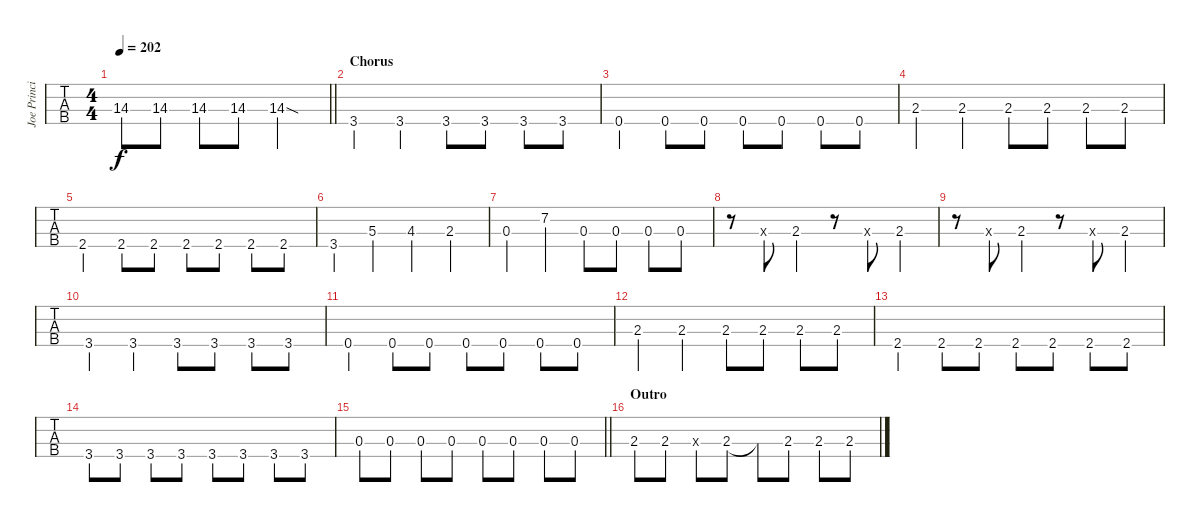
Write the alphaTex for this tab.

\track ("Joe Principe - Bass" "Joe Princi") {instrument electricbassfinger}
\staff {tabs}
\tuning (G2 D2 A1 E1) {hide}
\ts (4 4)
\tempo 202
\clef f4
\barLineRight lightlight
\ks c
14.3.8{dy f} 14.3.8 14.3.8 14.3.8 14.3{sod}.2 |
\section ("" "Chorus")
3.4.4 3.4.4 3.4.8 3.4.8 3.4.8 3.4.8 |
0.4.4 0.4.8 0.4.8 0.4.8 0.4.8 0.4.8 0.4.8 |
2.3.4 2.3.4 2.3.8 2.3.8 2.3.8 2.3.8 |
2.4.4 2.4.8 2.4.8 2.4.8 2.4.8 2.4.8 2.4.8 |
3.4.4 5.3.4 4.3.4 2.3.4 |
0.3.4 7.2.4 0.3.8 0.3.8 0.3.8 0.3.8 |
r.8 2.3{x}.8 2.3.4 r.8 2.3{x}.8 2.3.4 |
r.8 2.3{x}.8 2.3.4 r.8 2.3{x}.8 2.3.4 |
3.4.4 3.4.4 3.4.8 3.4.8 3.4.8 3.4.8 |
0.4.4 0.4.8 0.4.8 0.4.8 0.4.8 0.4.8 0.4.8 |
2.3.4 2.3.4 2.3.8 2.3.8 2.3.8 2.3.8 |
2.4.4 2.4.8 2.4.8 2.4.8 2.4.8 2.4.8 2.4.8 |
3.4.8 3.4.8 3.4.8 3.4.8 3.4.8 3.4.8 3.4.8 3.4.8 |
\barLineRight lightlight
0.3.8 0.3.8 0.3.8 0.3.8 0.3.8 0.3.8 0.3.8 0.3.8 |
\section ("" "Outro")
2.3.8 2.3.8 2.3{x}.8 2.3.8 2.3{t}.8 2.3.8 2.3.8 2.3.8
